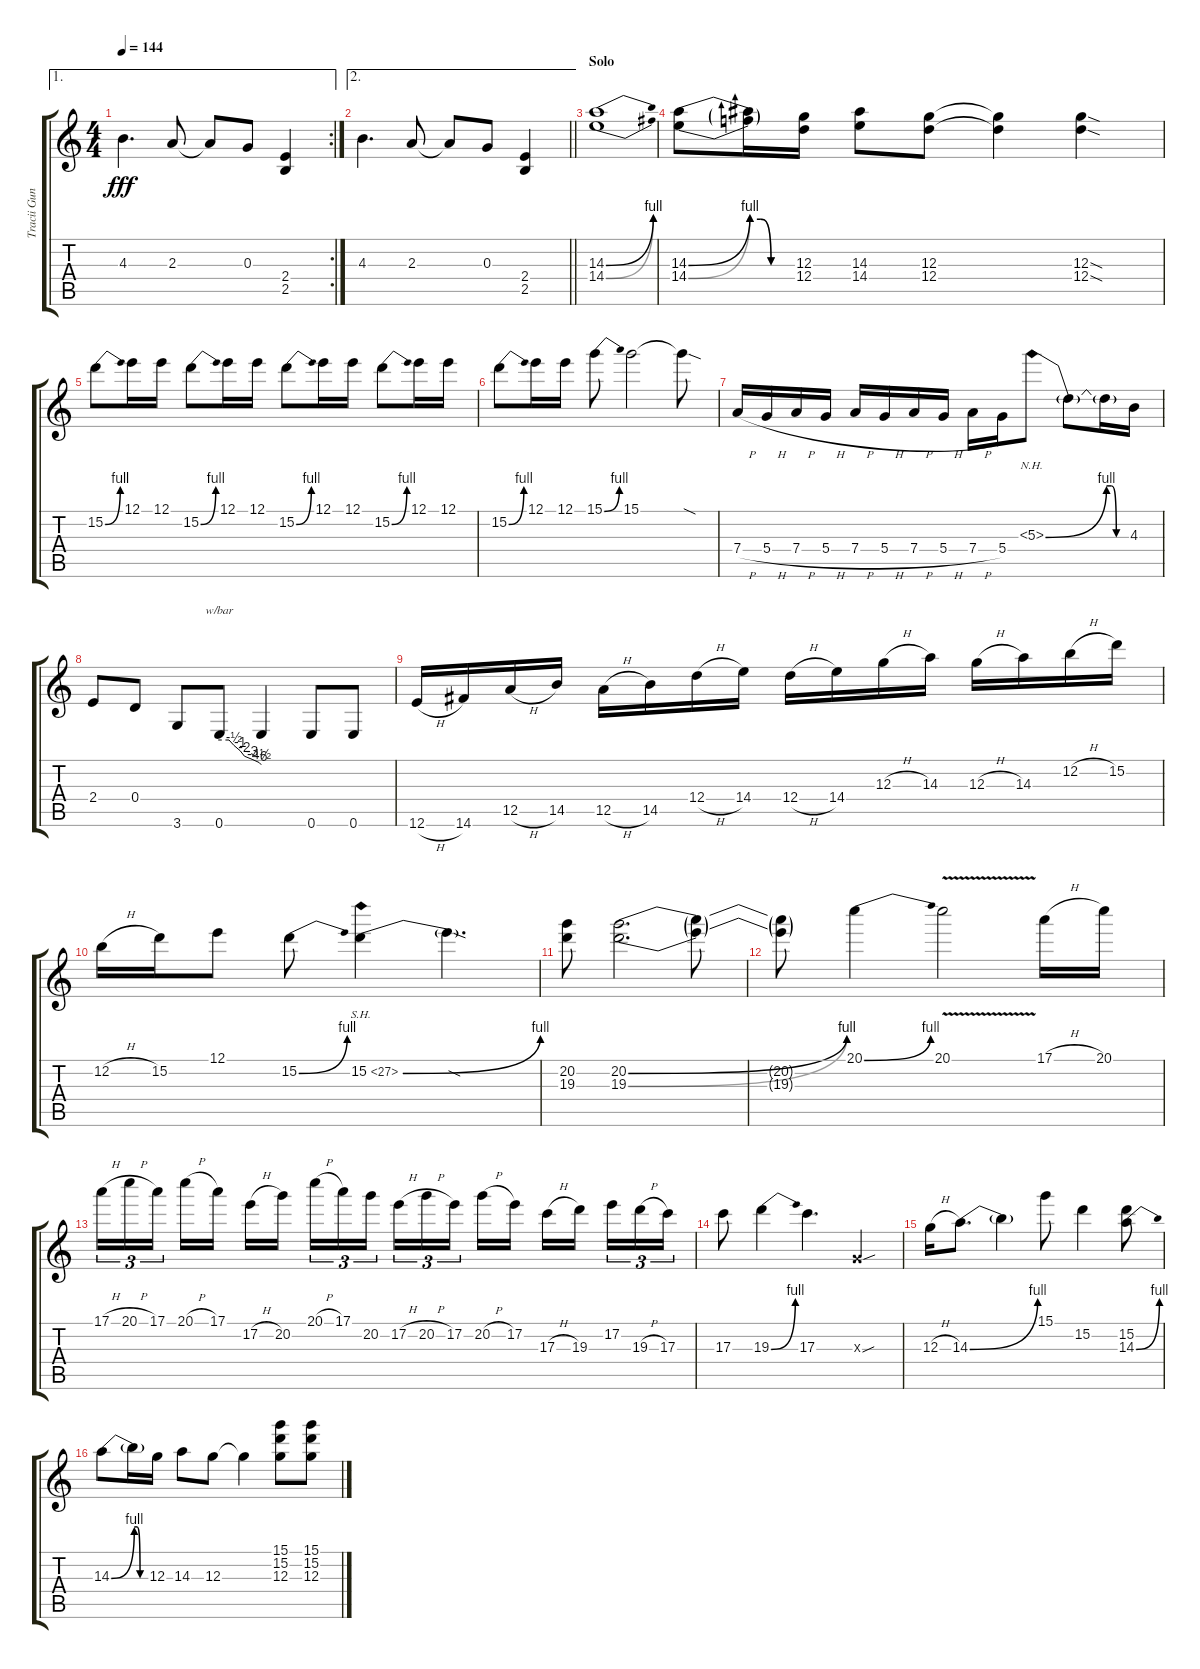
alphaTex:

\track ("Tracii Guns - Lead Guitar" "Tracii Gun") {instrument distortionguitar}
\staff {score tabs}
\tuning (E4 B3 G3 D3 A2 E2) {hide}
\ae 1
\rc 2
\ts (4 4)
\tempo 144
\clef g2
\ks c
4.3.4{d dy fff} 2.3.8 2.3{t}.8 0.3.8 (2.4 2.5).4 |
\ae 2
\barLineRight lightlight
4.3.4{d} 2.3.8 2.3{t}.8 0.3.8 (2.4 2.5).4 |
\section ("" "Solo")
(14.3{be (bend 0 0 60 4)} 14.4{be (bend 0 0 60 4)}).1 |
(14.3{be (bend 0 0 60 4)} 14.4{be (bend 0 0 60 4)}).8 (14.3{be (custom 0 3 15 3 30 0 60 0) t} 14.4{be (custom 0 3 15 3 30 0 60 0) t}).16 (12.3 12.4).16 (14.3 14.4).8 (12.3 12.4).8 (12.3{t} 12.4{t}).4 (12.3{sod} 12.4{sod}).4 |
15.2{be (bend 0 0 60 4)}.8 12.1.16 12.1.16 15.2{be (bend 0 0 60 4)}.8 12.1.16 12.1.16 15.2{be (bend 0 0 60 4)}.8 12.1.16 12.1.16 15.2{be (bend 0 0 60 4)}.8 12.1.16 12.1.16 |
15.2{be (bend 0 0 60 4)}.8 12.1.16 12.1.16 15.1{be (bend 0 0 60 4)}.8 15.1.2 15.1{sod t}.8 |
7.4{h}.16 5.4{h}.16 7.4{h}.16 5.4{h}.16 7.4{h}.16 5.4{h}.16 7.4{h}.16 5.4{h}.16 7.4{h}.16 5.4.16 5.3{be (bend 0 0 60 4) nh}.8 5.3{t}.8 5.3{be (custom 0 4 15 4 30 0 60 0) t}.16 4.3.16 |
2.4.8 0.4.8 3.6.8 0.6.8{tbe (custom default 0 0 14 0 21 -2 30 -4 36 -8 47 -12 57 -18 60 -24)} 0.6{t}.4 0.6.8 0.6.8 |
12.6{h}.16 14.6.16 12.5{h}.16 14.5.16 12.5{h}.16 14.5.16 12.4{h}.16 14.4.16 12.4{h}.16 14.4.16 12.3{h}.16 14.3.16 12.3{h}.16 14.3.16 12.2{h}.16 15.2.16 |
12.2{h}.16 15.2.16 12.1.8 15.2{be (bend 0 0 60 4)}.8 15.2{be (bend 0 0 60 4) sh 12}.4 15.2{sod t}.4{d} |
(20.2 19.3).8 (20.2{be (bend 0 0 60 4)} 19.3{be (bend 0 0 60 4)}).2{d} (20.2{t} 19.3{t}).8 |
(20.2{t} 19.3{t}).8 20.1{be (bend 0 0 60 4)}.4 20.1{v}.2 17.1{h}.16 20.1.16 |
17.1{h}.16{tu (3 2)} 20.1{h}.16{tu (3 2)} 17.1.16{tu (3 2) beam splitsecondary} 20.1{h}.16 17.1.16 17.2{h}.16 20.2.16{beam splitsecondary} 20.1{h}.16{tu (3 2)} 17.1.16{tu (3 2)} 20.2.16{tu (3 2)} 17.2{h}.16{tu (3 2)} 20.2{h}.16{tu (3 2)} 17.2.16{tu (3 2) beam splitsecondary} 20.2{h}.16 17.2.16 17.3{h}.16 19.3.16{beam splitsecondary} 17.2.16{tu (3 2)} 19.3{h}.16{tu (3 2)} 17.3.16{tu (3 2)} |
17.3.8 19.3{be (bend 0 0 60 4)}.4 17.3.4{d} 0.3{sou x}.4 |
12.3{h}.16 14.3{be (bend 0 0 60 4)}.8{d} 14.3{t}.4 15.1.8 15.2.4 (15.2 14.3{be (bend 0 0 60 4)}).8 |
14.3{be (bend 0 0 60 4)}.8 14.3{be (custom 0 4 15 4 31 0 60 0) t}.16 12.3.16 14.3.8 12.3.8 12.3{t}.4 (15.1 15.2 12.3).8 (15.1 15.2 12.3).8
